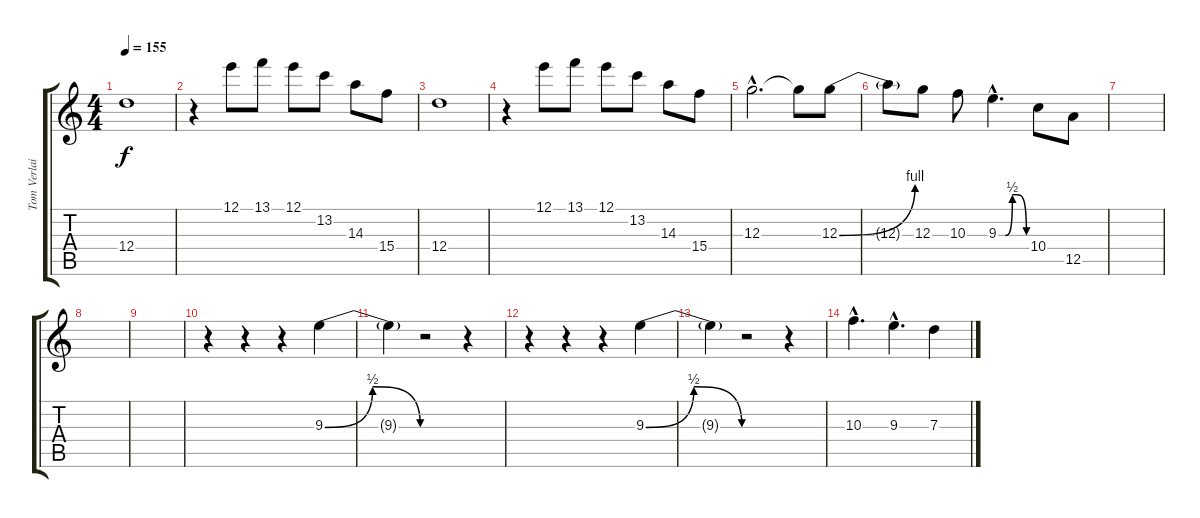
\track ("Tom Verlaine" "Tom Verlai") {instrument overdrivenguitar}
\staff {score tabs}
\tuning (E4 B3 G3 D3 A2 E2) {hide}
\ts (4 4)
\tempo 155
\clef g2
\ks c
12.4.1{dy f} |
r.4 12.1.8 13.1.8 12.1.8 13.2.8 14.3.8 15.4.8 |
12.4.1 |
r.4 12.1.8 13.1.8 12.1.8 13.2.8 14.3.8 15.4.8 |
12.3{hac}.2{d} 12.3{t}.8 12.3{be (bend 0 0 60 4)}.8 |
12.3{t}.8 12.3.8 10.3.8 9.3{be (custom 0 0 15 0 30 2 40 2 60 0) hac}.4{d} 10.4.8 12.5.8 |
|
|
|
r.4 r.4 r.4 9.3{be (bendrelease 0 0 30 2 33 2 60 0)}.4 |
9.3{t}.4 r.2 r.4 |
r.4 r.4 r.4 9.3{be (bendrelease 0 0 30 2 33 2 60 0)}.4 |
9.3{t}.4 r.2 r.4 |
10.3{hac}.4{d} 9.3{hac}.4{d} 7.3.4
